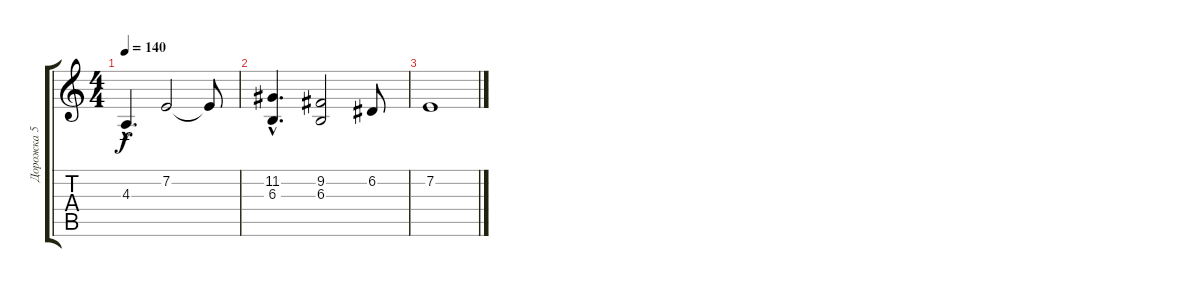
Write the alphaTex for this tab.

\track ("Дорожка 5" "Дорожка 5") {instrument harpsichord}
\staff {score tabs}
\tuning (D4 A3 F3 C3 G2 D2) {hide}
\ts (4 4)
\tempo 140
\clef g2
\ks c
4.3{hac}.4{d dy f} 7.2.2 7.2{t}.8 |
(11.2{hac} 6.3{hac}).4{d} (9.2 6.3).2 6.2.8 |
7.2.1
